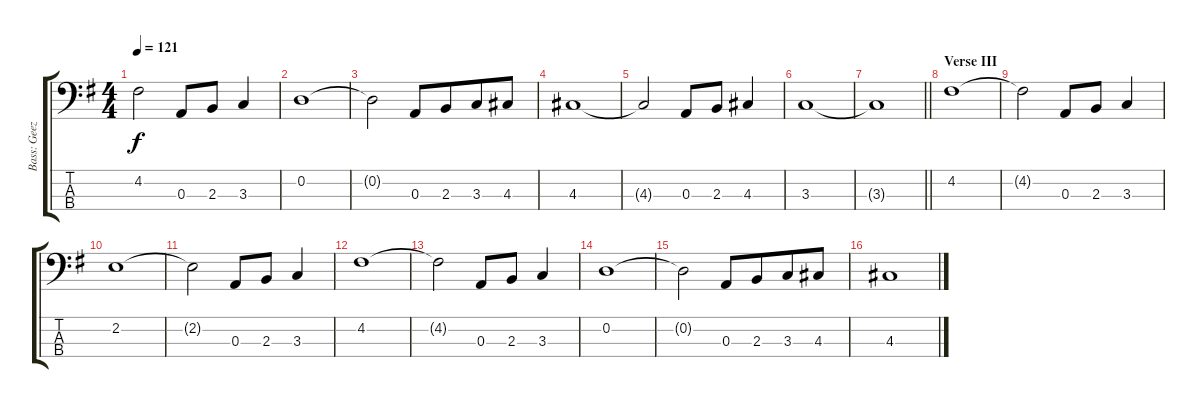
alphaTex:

\track ("Bass: Geezer" "Bass: Geez") {instrument electricbassfinger}
\staff {score tabs}
\tuning (G2 D2 A1 E1) {hide}
\ts (4 4)
\tempo 121
\clef f4
\ks g
4.2{t}.2{dy f} 0.3.8 2.3.8 3.3.4 |
0.2.1 |
0.2{t}.2 0.3.8 2.3.8{beam merge} 3.3.8 4.3.8 |
4.3.1 |
4.3{t}.2 0.3.8 2.3.8 4.3.4 |
3.3.1 |
\barLineRight lightlight
3.3{t}.1 |
\section ("" "Verse III")
4.2.1 |
4.2{t}.2 0.3.8 2.3.8 3.3.4 |
2.2.1 |
2.2{t}.2 0.3.8 2.3.8 3.3.4 |
4.2.1 |
4.2{t}.2 0.3.8 2.3.8 3.3.4 |
0.2.1 |
0.2{t}.2 0.3.8 2.3.8{beam merge} 3.3.8 4.3.8 |
4.3.1
